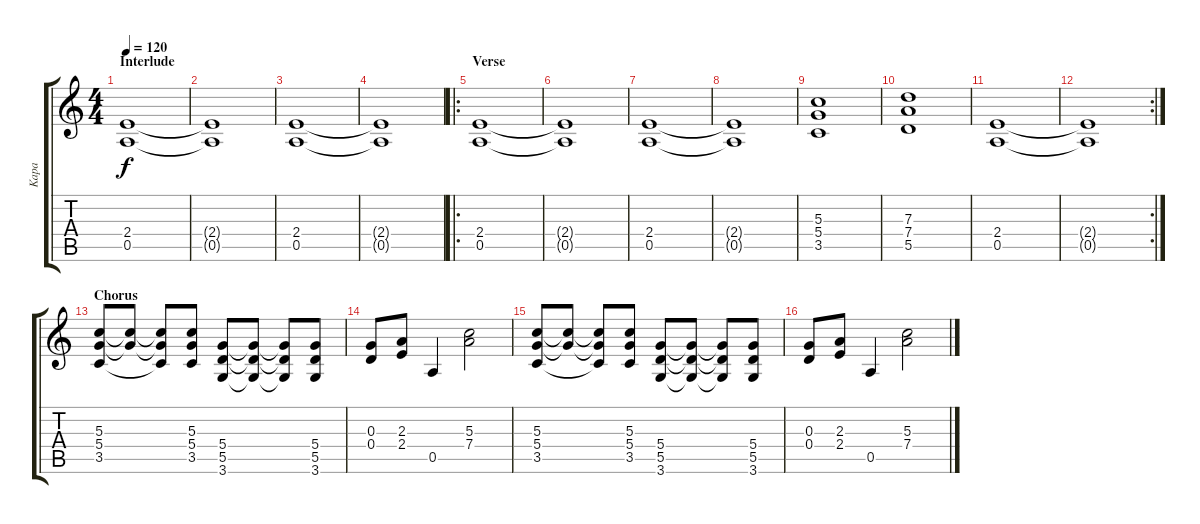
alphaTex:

\track ("Kapa" "Kapa") {instrument distortionguitar}
\staff {score tabs}
\tuning (E4 B3 G3 D3 A2 E2) {hide}
\ts (4 4)
\section ("" "Interlude")
\tempo 120
\clef g2
\ks c
(2.4 0.5).1{dy f} |
(2.4{t} 0.5{t}).1 |
(2.4 0.5).1 |
(2.4{t} 0.5{t}).1 |
\ro
\section ("" "Verse")
(2.4 0.5).1 |
(2.4{t} 0.5{t}).1 |
(2.4 0.5).1 |
(2.4{t} 0.5{t}).1 |
(5.3 5.4 3.5).1 |
(7.3 7.4 5.5).1 |
(2.4 0.5).1 |
\rc 2
(2.4{t} 0.5{t}).1 |
\section ("" "Chorus")
(5.3 5.4 3.5).8 (5.3{t} 5.4{t}).8 (5.3{t} 5.4{t} 3.5{t}).8 (5.3 5.4 3.5).8 (5.4 5.5 3.6).8 (5.4{t} 5.5{t} 3.6{t}).8 (5.4{t} 5.5{t} 3.6{t}).8 (5.4 5.5 3.6).8 |
(0.3 0.4).8 (2.3 2.4).8 0.5.4 (5.3 7.4).2 |
(5.3 5.4 3.5).8 (5.3{t} 5.4{t}).8 (5.3{t} 5.4{t} 3.5{t}).8 (5.3 5.4 3.5).8 (5.4 5.5 3.6).8 (5.4{t} 5.5{t} 3.6{t}).8 (5.4{t} 5.5{t} 3.6{t}).8 (5.4 5.5 3.6).8 |
(0.3 0.4).8 (2.3 2.4).8 0.5.4 (5.3 7.4).2
